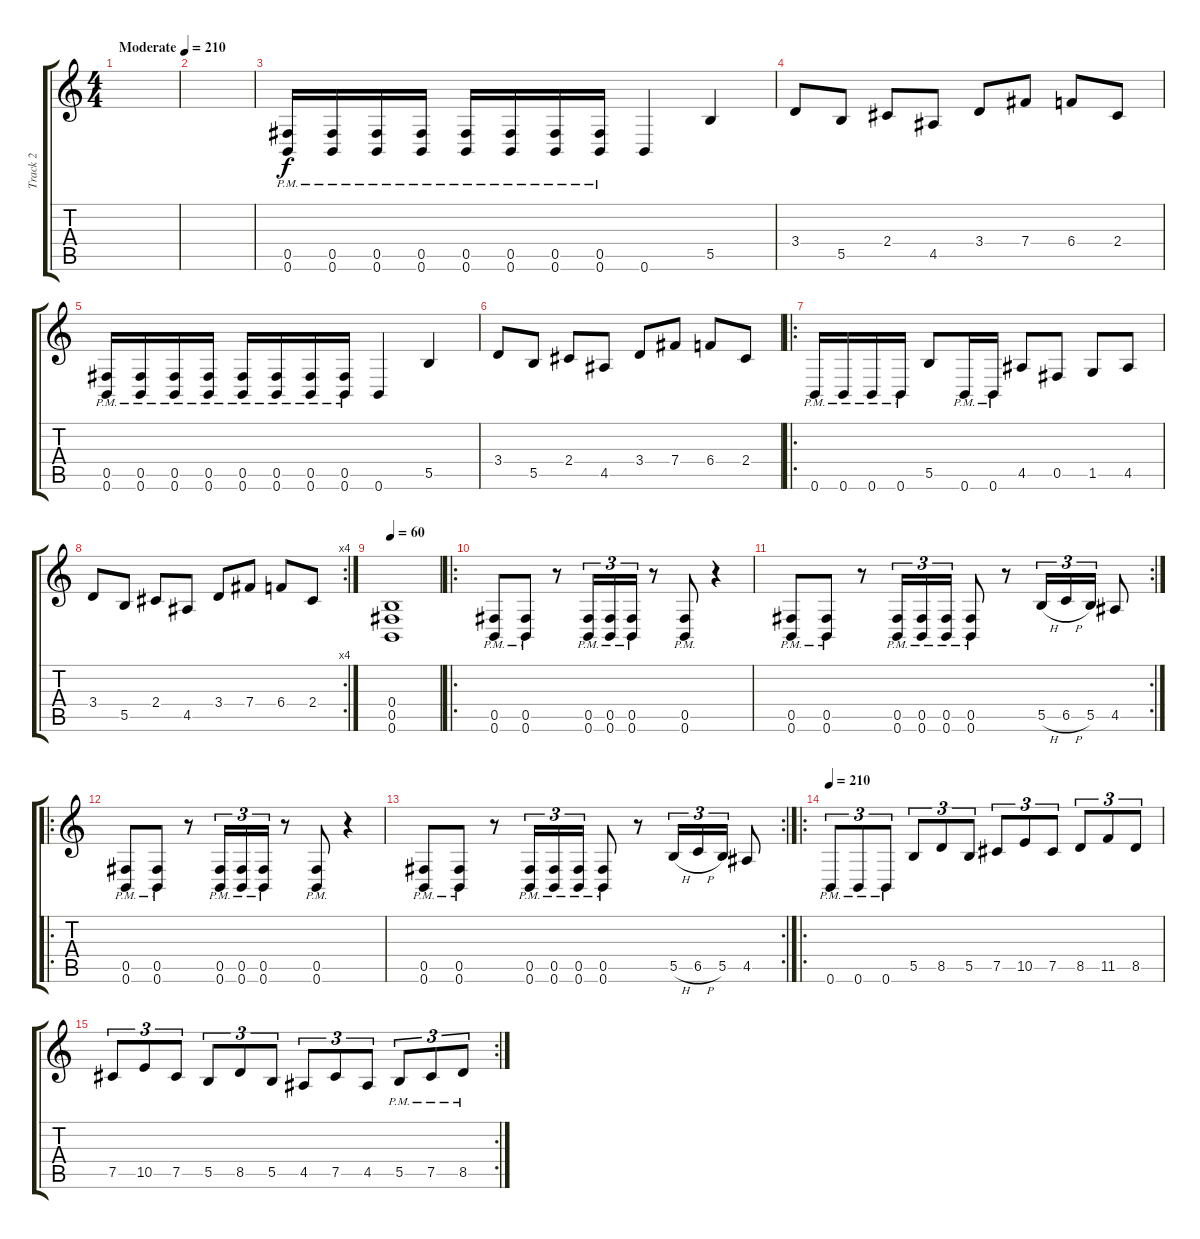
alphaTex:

\track ("Track 2" "Track 2") {instrument distortionguitar}
\staff {score tabs}
\tuning (Db4 Ab3 E3 B2 Gb2 B1) {hide}
\ts (4 4)
\tempo (210 "Moderate")
\clef g2
\ks c
|
|
(0.5{pm} 0.6{pm}).16 (0.5{pm} 0.6{pm}).16 (0.5{pm} 0.6{pm}).16 (0.5{pm} 0.6{pm}).16 (0.5{pm} 0.6{pm}).16 (0.5{pm} 0.6{pm}).16 (0.5{pm} 0.6{pm}).16 (0.5{pm} 0.6{pm}).16 0.6.4 5.5.4 |
3.4.8 5.5.8 2.4.8 4.5.8 3.4.8 7.4.8 6.4.8 2.4.8 |
(0.5{pm} 0.6{pm}).16 (0.5{pm} 0.6{pm}).16 (0.5{pm} 0.6{pm}).16 (0.5{pm} 0.6{pm}).16 (0.5{pm} 0.6{pm}).16 (0.5{pm} 0.6{pm}).16 (0.5{pm} 0.6{pm}).16 (0.5{pm} 0.6{pm}).16 0.6.4 5.5.4 |
3.4.8 5.5.8 2.4.8 4.5.8 3.4.8 7.4.8 6.4.8 2.4.8 |
\ro
0.6{pm}.16 0.6{pm}.16 0.6{pm}.16 0.6{pm}.16 5.5.8 0.6{pm}.16 0.6{pm}.16 4.5.8 0.5.8 1.5.8 4.5.8 |
\rc 4
3.4.8 5.5.8 2.4.8 4.5.8 3.4.8 7.4.8 6.4.8 2.4.8 |
\tempo 60
(0.4 0.5 0.6).1 |
\ro
(0.5{pm} 0.6{pm}).8 (0.5{pm} 0.6{pm}).8 r.8 (0.5{pm} 0.6{pm}).16{tu (3 2)} (0.5{pm} 0.6{pm}).16{tu (3 2)} (0.5{pm} 0.6{pm}).16{tu (3 2)} r.8 (0.5{pm} 0.6{pm}).8 r.4 |
\rc 2
(0.5{pm} 0.6{pm}).8 (0.5{pm} 0.6{pm}).8 r.8 (0.5{pm} 0.6{pm}).16{tu (3 2)} (0.5{pm} 0.6{pm}).16{tu (3 2)} (0.5{pm} 0.6{pm}).16{tu (3 2)} (0.5{pm} 0.6{pm}).8 r.8 5.5{h}.16{tu (3 2)} 6.5{h}.16{tu (3 2)} 5.5.16{tu (3 2)} 4.5.8 |
\ro
(0.5{pm} 0.6{pm}).8 (0.5{pm} 0.6{pm}).8 r.8 (0.5{pm} 0.6{pm}).16{tu (3 2)} (0.5{pm} 0.6{pm}).16{tu (3 2)} (0.5{pm} 0.6{pm}).16{tu (3 2)} r.8 (0.5{pm} 0.6{pm}).8 r.4 |
\rc 2
(0.5{pm} 0.6{pm}).8 (0.5{pm} 0.6{pm}).8 r.8 (0.5{pm} 0.6{pm}).16{tu (3 2)} (0.5{pm} 0.6{pm}).16{tu (3 2)} (0.5{pm} 0.6{pm}).16{tu (3 2)} (0.5{pm} 0.6{pm}).8 r.8 5.5{h}.16{tu (3 2)} 6.5{h}.16{tu (3 2)} 5.5.16{tu (3 2)} 4.5.8 |
\ro
\tempo 210
0.6{pm}.8{tu (3 2)} 0.6{pm}.8{tu (3 2)} 0.6{pm}.8{tu (3 2)} 5.5.8{tu (3 2)} 8.5.8{tu (3 2)} 5.5.8{tu (3 2)} 7.5.8{tu (3 2)} 10.5.8{tu (3 2)} 7.5.8{tu (3 2)} 8.5.8{tu (3 2)} 11.5.8{tu (3 2)} 8.5.8{tu (3 2)} |
\rc 2
7.5.8{tu (3 2)} 10.5.8{tu (3 2)} 7.5.8{tu (3 2)} 5.5.8{tu (3 2)} 8.5.8{tu (3 2)} 5.5.8{tu (3 2)} 4.5.8{tu (3 2)} 7.5.8{tu (3 2)} 4.5.8{tu (3 2)} 5.5{pm}.8{tu (3 2)} 7.5{pm}.8{tu (3 2)} 8.5{pm}.8{tu (3 2)}
